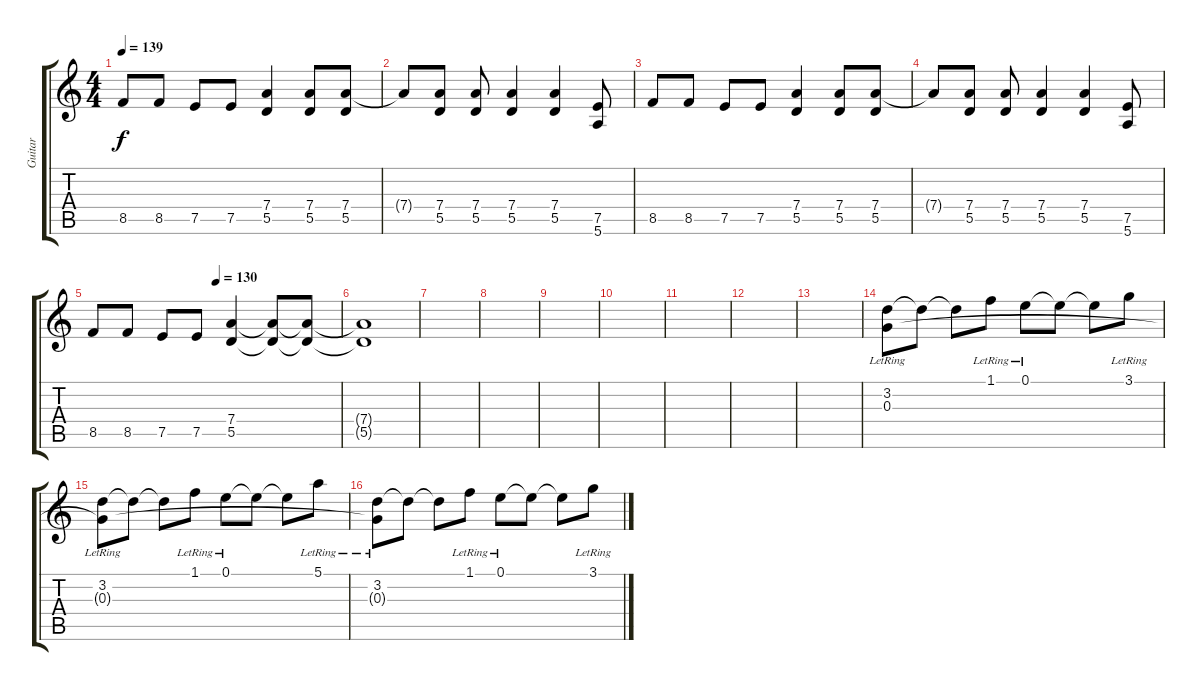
\track ("Guitar" "Guitar") {instrument overdrivenguitar}
\staff {score tabs}
\tuning (E4 B3 G3 D3 A2 E2) {hide}
\ts (4 4)
\tempo 139
\clef g2
\ks c
8.5.8{dy f} 8.5.8 7.5.8 7.5.8 (7.4 5.5).4 (7.4 5.5).8 (7.4 5.5).8 |
7.4{t}.8 (7.4 5.5).8 (7.4 5.5).8 (7.4 5.5).4 (7.4 5.5).4 (7.5 5.6).8 |
8.5.8 8.5.8 7.5.8 7.5.8 (7.4 5.5).4 (7.4 5.5).8 (7.4 5.5).8 |
7.4{t}.8 (7.4 5.5).8 (7.4 5.5).8 (7.4 5.5).4 (7.4 5.5).4 (7.5 5.6).8 |
\tempo (130 0.5)
8.5.8 8.5.8 7.5.8 7.5.8 (7.4 5.5).4 (7.4{t} 5.5{t}).8 (7.4{t} 5.5{t}).8 |
(7.4{t} 5.5{t}).1 |
|
|
|
|
|
|
|
(3.2{lr} 0.3).8{volume 9 instrument sitar} 3.2{t}.8 3.2{t}.8 1.1{lr}.8 0.1{lr}.8 0.1{t}.8 0.1{t}.8 3.1{lr}.8 |
(3.2{lr} 0.3{t}).8 3.2{t}.8 3.2{t}.8 1.1{lr}.8 0.1{lr}.8 0.1{t}.8 0.1{t}.8 5.1{lr}.8 |
(3.2{lr} 0.3{t}).8 3.2{t}.8 3.2{t}.8 1.1{lr}.8 0.1{lr}.8 0.1{t}.8 0.1{t}.8 3.1{lr}.8
